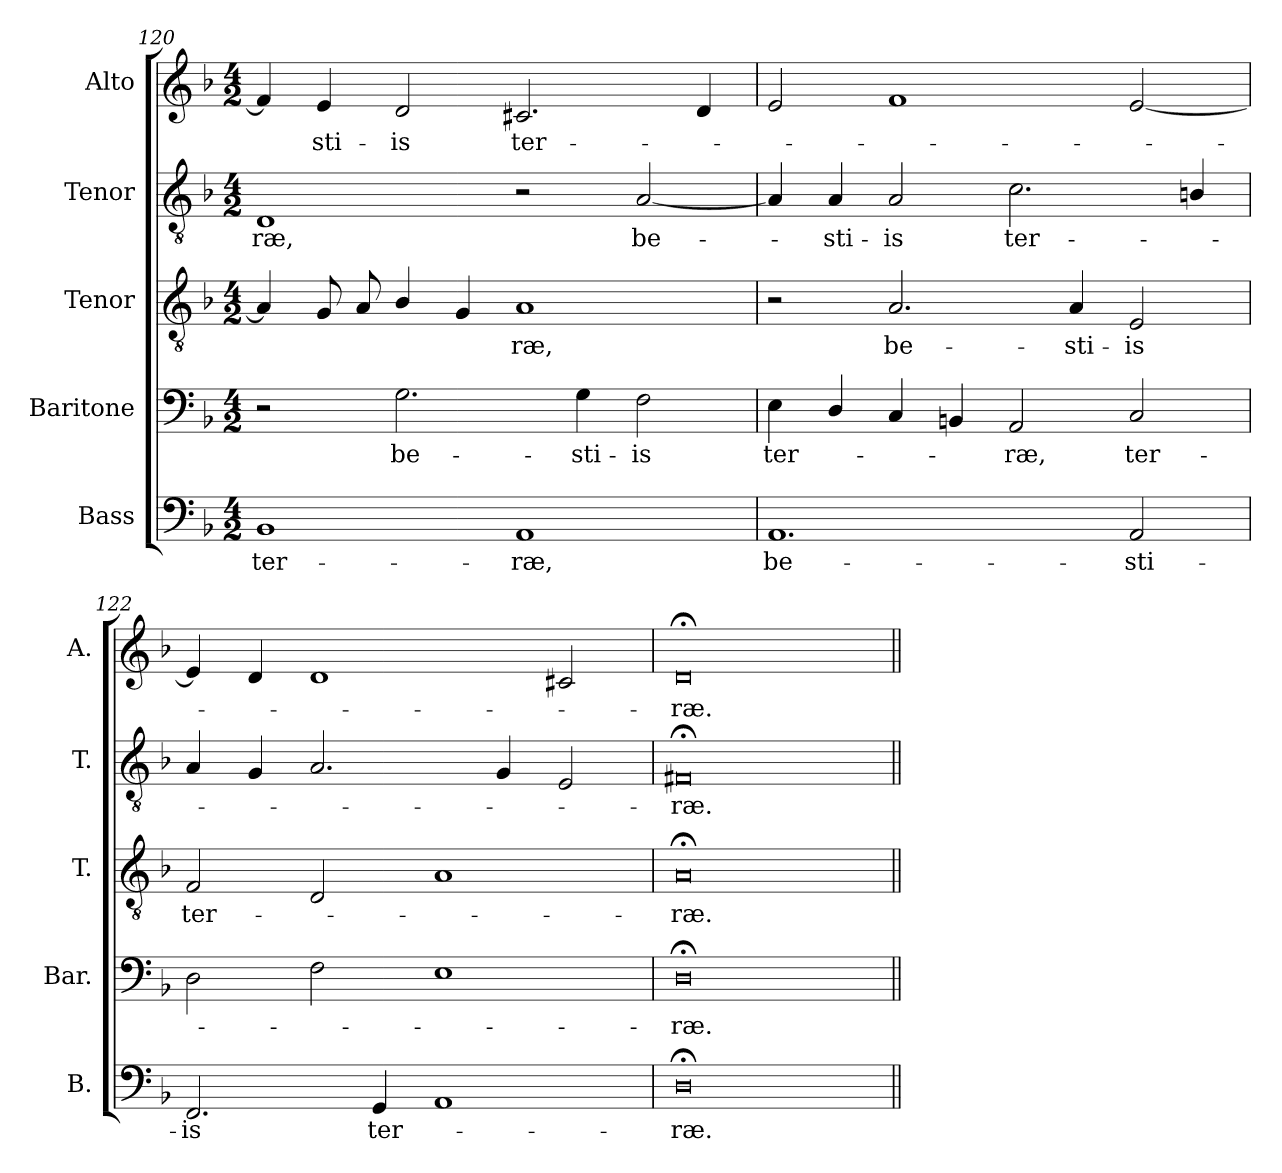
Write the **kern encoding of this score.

**kern	**text	**kern	**text	**kern	**text	**kern	**text	**kern	**text
*part5	*part5	*part4	*part4	*part3	*part3	*part2	*part2	*part1	*part1
*staff5	*staff5	*staff4	*staff4	*staff3	*staff3	*staff2	*staff2	*staff1	*staff1
*I"Bass	*	*I"Baritone	*	*I"Tenor	*	*I"Tenor	*	*I"Alto	*
*I'B.	*	*I'Bar.	*	*I'T.	*	*I'T.	*	*I'A.	*
*clefF4	*	*clefF4	*	*clefGv2	*	*clefGv2	*	*clefG2	*
*	*	*	*	*ITrd7c12	*	*ITrd7c12	*	*	*
*k[b-]	*	*k[b-]	*	*k[b-]	*	*k[b-]	*	*k[b-]	*
*F:	*	*F:	*	*F:	*	*F:	*	*F:	*
*M4/2	*	*M4/2	*	*M4/2	*	*M4/2	*	*M4/2	*
=120	=120	=120	=120	=120	=120	=120	=120	=120	=120
!	!LO:LY:b:color=#000000	!	!	!	!	!	!	!	!
!	!	!	!	!	!	!	!LO:LY:b:color=#000000	!	!
1BB-i	ter-	2r	.	4AAi/]	.	1DDi	-ræ,	4fi/]	.
!	!	!	!	!	!	!	!	!	!LO:LY:b:color=#000000
.	.	.	.	8GGi/	.	.	.	4ei/	-sti-
.	.	.	.	8AAi/	.	.	.	.	.
!	!	!	!LO:LY:b:color=#000000	!	!	!	!	!	!
!	!	!	!	!	!	!	!	!	!LO:LY:b:color=#000000
.	.	2.Gi\	be-	4BB-i/	.	.	.	2di/	-is
.	.	.	.	4GGi/	.	.	.	.	.
!	!LO:LY:b:color=#000000	!	!	!	!	!	!	!	!
!	!	!	!	!	!LO:LY:b:color=#000000	!	!	!	!
!	!	!	!	!	!	!	!	!	!LO:LY:b:color=#000000
1AAi	-ræ,	.	.	1AAi	-ræ,	2r	.	2.c#Xi/	ter-
!	!	!	!LO:LY:b:color=#000000	!	!	!	!	!	!
.	.	4Gi\	-sti-	.	.	.	.	.	.
!	!	!	!LO:LY:b:color=#000000	!	!	!	!	!	!
!	!	!	!	!	!	!	!LO:LY:b:color=#000000	!	!
.	.	2Fi\	-is	.	.	[2AAi/	be-	.	.
.	.	.	.	.	.	.	.	4di/	.
=121	=121	=121	=121	=121	=121	=121	=121	=121	=121
!	!LO:LY:b:color=#000000	!	!	!	!	!	!	!	!
!	!	!	!LO:LY:b:color=#000000	!	!	!	!	!	!
1.AAi	be-	4Ei\	ter-	2r	.	4AAi/]	.	2ei/	.
!	!	!	!	!	!	!	!LO:LY:b:color=#000000	!	!
.	.	4Di/	.	.	.	4AAi/	-sti-	.	.
!	!	!	!	!	!LO:LY:b:color=#000000	!	!	!	!
!	!	!	!	!	!	!	!LO:LY:b:color=#000000	!	!
.	.	4Ci/	.	2.AAi/	be-	2AAi/	-is	1fi	.
.	.	4BBni/	.	.	.	.	.	.	.
!	!	!	!LO:LY:b:color=#000000	!	!	!	!	!	!
!	!	!	!	!	!	!	!LO:LY:b:color=#000000	!	!
.	.	2AAi/	-ræ,	.	.	2.Ci\	ter-	.	.
!	!	!	!	!	!LO:LY:b:color=#000000	!	!	!	!
.	.	.	.	4AAi/	-sti-	.	.	.	.
!	!LO:LY:b:color=#000000	!	!	!	!	!	!	!	!
!	!	!	!LO:LY:b:color=#000000	!	!	!	!	!	!
!	!	!	!	!	!LO:LY:b:color=#000000	!	!	!	!
2AAi/	-sti-	2Ci/	ter-	2EEi/	-is	.	.	[2ei/	.
.	.	.	.	.	.	4BBni/	.	.	.
=122	=122	=122	=122	=122	=122	=122	=122	=122	=122
!	!LO:LY:b:color=#000000	!	!	!	!	!	!	!	!
!	!	!	!	!	!LO:LY:b:color=#000000	!	!	!	!
2.FFi/	-is	2Di\	.	2FFi/	ter-	4AAi/	.	4ei/]	.
.	.	.	.	.	.	4GGi/	.	4di/	.
.	.	2Fi\	.	2DDi/	.	2.AAi/	.	1di	.
!	!LO:LY:b:color=#000000	!	!	!	!	!	!	!	!
4GGi/	ter-	.	.	.	.	.	.	.	.
1AAi	.	1Ei	.	1AAi	.	.	.	.	.
.	.	.	.	.	.	4GGi/	.	.	.
.	.	.	.	.	.	2EEi/	.	2c#Xi/	.
=123	=123	=123	=123	=123	=123	=123	=123	=123	=123
!	!LO:LY:b:color=#000000	!	!	!	!	!	!	!	!
!	!	!	!LO:LY:b:color=#000000	!	!	!	!	!	!
!	!	!	!	!	!LO:LY:b:color=#000000	!	!	!	!
!	!	!	!	!	!	!	!LO:LY:b:color=#000000	!	!
!	!	!	!	!	!	!	!	!	!LO:LY:b:color=#000000
0D;i	-ræ.	0D;i	-ræ.	0AA;i	-ræ.	0FF#X;i	-ræ.	0d;i	-ræ.
=||	=||	=||	=||	=||	=||	=||	=||	=||	=||
*-	*-	*-	*-	*-	*-	*-	*-	*-	*-
